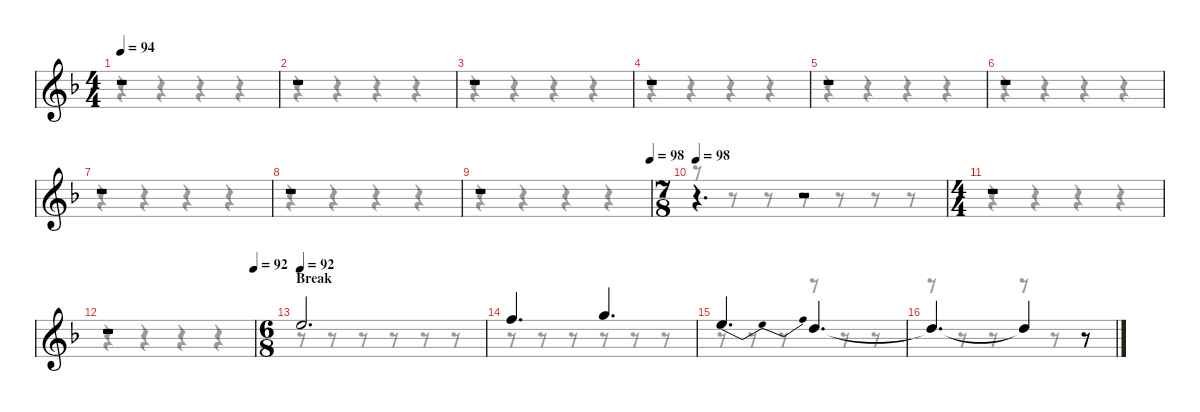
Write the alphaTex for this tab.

\defaultSystemsLayout 4
\hideDynamics
\bracketExtendMode nobrackets
\singleTrackTrackNamePolicy hidden
\multiTrackTrackNamePolicy hidden
\otherSystemsTrackNameOrientation horizontal
\track ("M. Akerfeldt (Vocals)" "ob.") {instrument oboe}
\staff {score}
\tuning (E4 A3 F3 D3 A2 D2)
\voice
\ts (4 4)
\tempo 94
\clef g2
\ks dminor
r.1{dy f beam Up} |
r.1{beam Up} |
r.1{beam Up} |
r.1{beam Up} |
r.1{beam Up} |
r.1{beam Up} |
r.1{beam Up} |
r.1{beam Up} |
\tempo (98 1)
r.1{beam Up} |
\ts (7 8)
\beaming (8 4 1 1 1)
\tempo 98
r.4{d beam Up} r.2{beam Up} |
\ts (4 4)
\beaming (8 2 2 2 2)
r.1{beam Up} |
\tempo (92 1)
r.1{beam Up} |
\ts (6 8)
\beaming (8 3 1 1 1)
\section ("" "Break")
\tempo 92
12.1{acc forcenatural}.2{d beam Up} |
13.1{acc forcenatural}.4{d beam Up} 15.1{acc forcenatural}.4{d beam Up} |
12.1{be (bendrelease 0 0 45 2 50.0000016 2 39.999998399999996 0) acc forcenatural}.4{d beam Up} 10.1{acc forcenatural}.4{d beam Up} |
10.1{t acc forcenatural}.4{d beam Up} 10.1{t acc forcenatural}.4{beam Up} r.8{beam Up}
\voice
\clef g2
\ottava regular
\simile none
\ks dminor
r.4{dy mf beam Down} r.4{beam Down} r.4{beam Down} r.4{beam Down} |
r.4{beam Down} r.4{beam Down} r.4{beam Down} r.4{beam Down} |
r.4{beam Down} r.4{beam Down} r.4{beam Down} r.4{beam Down} |
r.4{beam Down} r.4{beam Down} r.4{beam Down} r.4{beam Down} |
r.4{beam Down} r.4{beam Down} r.4{beam Down} r.4{beam Down} |
r.4{beam Down} r.4{beam Down} r.4{beam Down} r.4{beam Down} |
r.4{beam Down} r.4{beam Down} r.4{beam Down} r.4{beam Down} |
r.4{beam Down} r.4{beam Down} r.4{beam Down} r.4{beam Down} |
r.4{beam Down} r.4{beam Down} r.4{beam Down} r.4{beam Down} |
r.8{beam Down} r.8{beam Down} r.8{beam Down} r.8{beam Down} r.8{beam Down} r.8{beam Down} r.8{beam Down} |
r.4{beam Down} r.4{beam Down} r.4{beam Down} r.4{beam Down} |
r.4{beam Down} r.4{beam Down} r.4{beam Down} r.4{beam Down} |
r.8{beam Down} r.8{beam Down} r.8{beam Down} r.8{beam Down} r.8{beam Down} r.8{beam Down} |
r.8{beam Down} r.8{beam Down} r.8{beam Down} r.8{beam Down} r.8{beam Down} r.8{beam Down} |
r.8{beam Down} r.8{beam Down} r.8{beam Down} r.8{beam Down} r.8{beam Down} r.8{beam Down} |
r.8{beam Down} r.8{beam Down} r.8{beam Down} r.8{beam Down} r.8{beam Down} r.8{beam Down}
